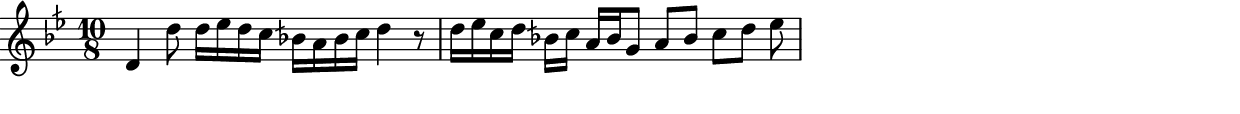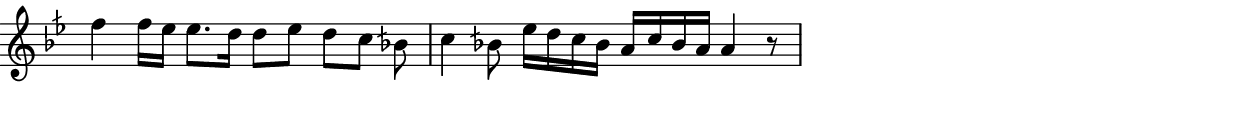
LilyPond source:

%% Generated by lilypond-book
%% Options: [exampleindent=10.16\mm,indent=0\mm,line-width=160\mm,paper-height=845.047\pt,paper-width=597.508\pt,papersize='(cons (* 597.508 pt) (* 845.047 pt)),quote]
\include "lilypond-book-preamble.ly"


% ****************************************************************
% Start cut-&-pastable-section
% ****************************************************************

#(ly:set-option 'eps-box-padding 3.000000)



\paper {
  #(set-paper-size '(cons (* 597.508 pt) (* 845.047 pt)))
  indent = 0\mm
  line-width = 160\mm
  % offset the left padding, also add 1mm as lilypond creates cropped
  % images with a little space on the right
  line-width = #(- line-width (* mm  3.000000) (* mm 1))
  line-width = 160\mm - 2.0 * 10.16\mm
  % offset the left padding, also add 1mm as lilypond creates cropped
  % images with a little space on the right
  line-width = #(- line-width (* mm  3.000000) (* mm 1))
}

\layout {
  
}




% ****************************************************************
% ly snippet:
% ****************************************************************
\sourcefileline 475
\include "arabic.ly"
\score {
  \header {
    title = "Semai Muhayer"
    composer = "Jamil Bek"
  }
  \relative {
    \set Staff.extraNatural = ##f
    \set Staff.autoBeaming = ##f
    \key re \bayati
    \time 10/8

    re'4 re'8 re16 [misb re do] sisb [la sisb do] re4 r8
    re16 [misb do re] sisb [do] la [sisb sol8] la [sisb] do [re] misb
    fa4 fa16 [misb] misb8. [re16] re8 [misb] re  [do] sisb
    do4 sisb8 misb16 [re do sisb] la [do sisb la] la4 r8
  }
}


% ****************************************************************
% end ly snippet
% ****************************************************************
